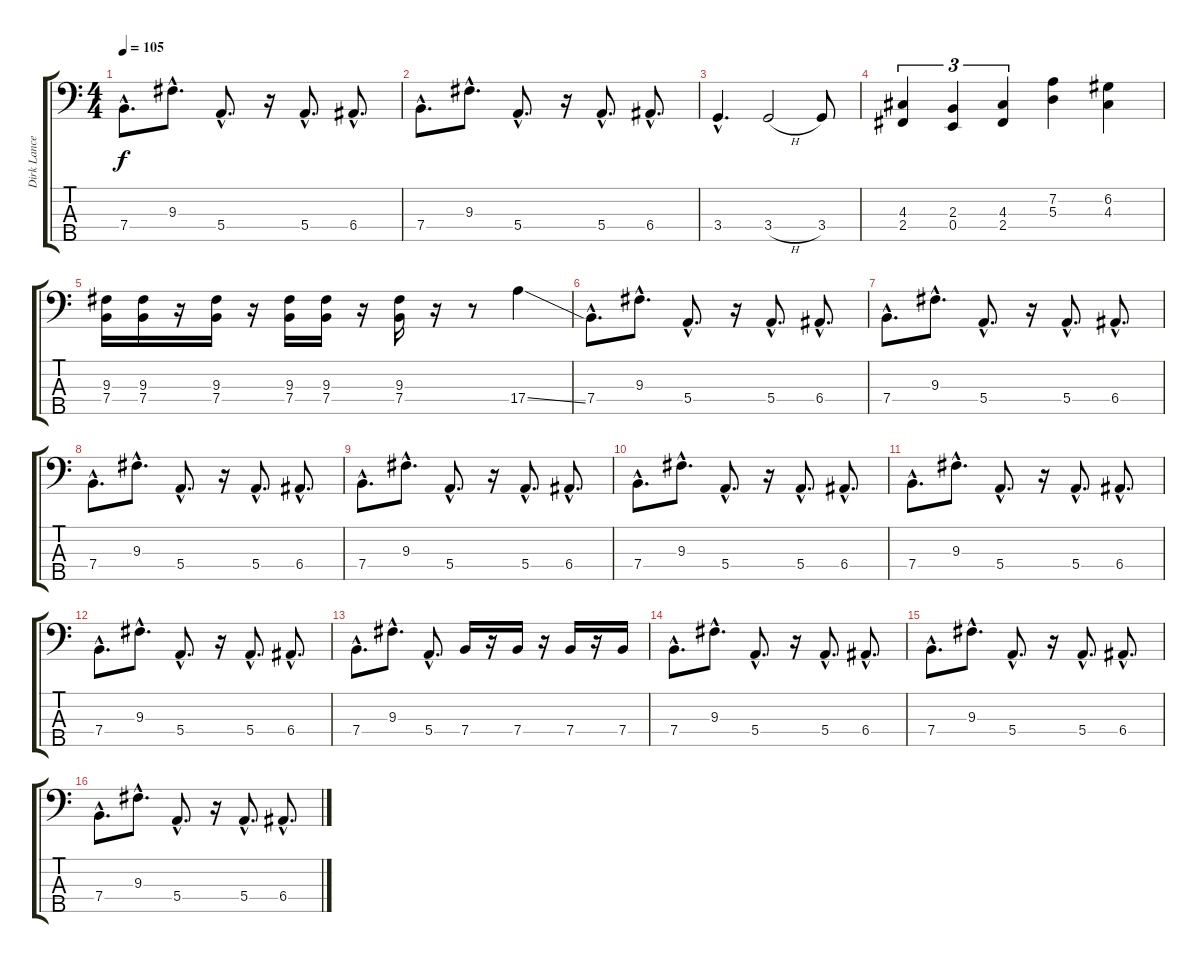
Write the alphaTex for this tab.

\track ("Dirk Lance" "Dirk Lance") {instrument electricbassfinger}
\staff {score tabs}
\tuning (G2 D2 A1 E1 B0) {hide}
\ts (4 4)
\tempo 105
\clef f4
\ks c
7.4{hac}.8{d dy f} 9.3{hac}.8{d} 5.4{hac}.8{d} r.16 5.4{hac}.8{d} 6.4{hac}.8{d} |
7.4{hac}.8{d} 9.3{hac}.8{d} 5.4{hac}.8{d} r.16 5.4{hac}.8{d} 6.4{hac}.8{d} |
3.4{hac}.4{d} 3.4{h}.2 3.4.8 |
(4.3 2.4).4{tu (3 2)} (2.3 0.4).4{tu (3 2)} (4.3 2.4).4{tu (3 2)} (7.2 5.3).4 (6.2 4.3).4 |
(9.3 7.4).16 (9.3 7.4).16 r.16 (9.3 7.4).16 r.16 (9.3 7.4).16 (9.3 7.4).16 r.16 (9.3 7.4).16 r.16 r.8 17.4{ss}.4 |
7.4{hac}.8{d} 9.3{hac}.8{d} 5.4{hac}.8{d} r.16 5.4{hac}.8{d} 6.4{hac}.8{d} |
7.4{hac}.8{d} 9.3{hac}.8{d} 5.4{hac}.8{d} r.16 5.4{hac}.8{d} 6.4{hac}.8{d} |
7.4{hac}.8{d} 9.3{hac}.8{d} 5.4{hac}.8{d} r.16 5.4{hac}.8{d} 6.4{hac}.8{d} |
7.4{hac}.8{d} 9.3{hac}.8{d} 5.4{hac}.8{d} r.16 5.4{hac}.8{d} 6.4{hac}.8{d} |
7.4{hac}.8{d} 9.3{hac}.8{d} 5.4{hac}.8{d} r.16 5.4{hac}.8{d} 6.4{hac}.8{d} |
7.4{hac}.8{d} 9.3{hac}.8{d} 5.4{hac}.8{d} r.16 5.4{hac}.8{d} 6.4{hac}.8{d} |
7.4{hac}.8{d} 9.3{hac}.8{d} 5.4{hac}.8{d} r.16 5.4{hac}.8{d} 6.4{hac}.8{d} |
7.4{hac}.8{d} 9.3{hac}.8{d} 5.4{hac}.8{d} 7.4.16 r.16 7.4.16 r.16 7.4.16 r.16 7.4.16 |
7.4{hac}.8{d} 9.3{hac}.8{d} 5.4{hac}.8{d} r.16 5.4{hac}.8{d} 6.4{hac}.8{d} |
7.4{hac}.8{d} 9.3{hac}.8{d} 5.4{hac}.8{d} r.16 5.4{hac}.8{d} 6.4{hac}.8{d} |
7.4{hac}.8{d} 9.3{hac}.8{d} 5.4{hac}.8{d} r.16 5.4{hac}.8{d} 6.4{hac}.8{d}
